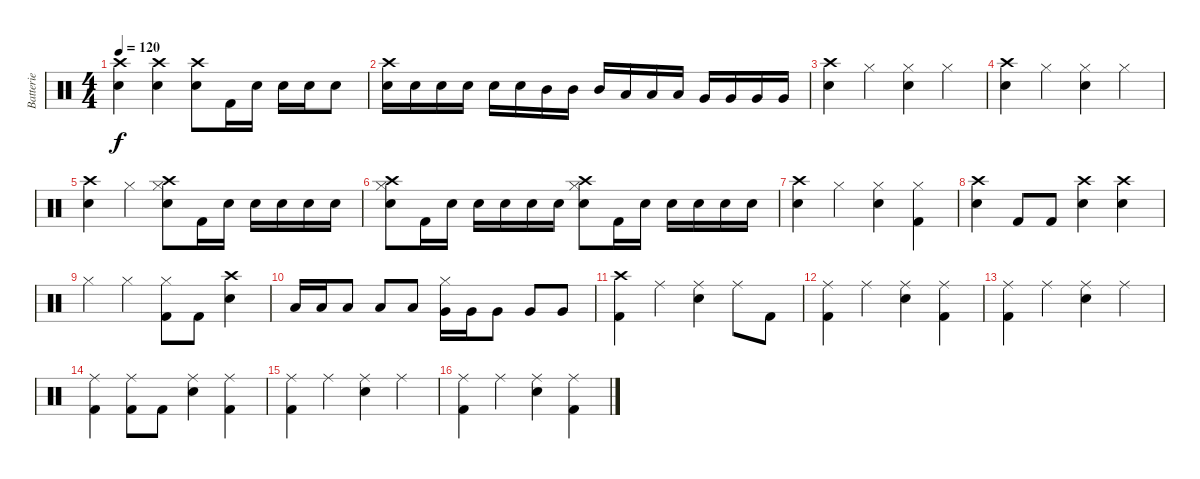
\track ("Batterie" "Batterie") {instrument percussion}
\staff {score}
\articulation defaults
\ts (4 4)
\tempo 120
\clef neutral
\ks c
("Crash high (hit)" "Snare (hit) 2").4{dy f} ("Crash high (hit)" "Snare (hit) 2").4 ("Crash high (hit)" "Snare (hit) 2").8 "Kick (hit) 2".16 "Snare (hit) 2".16 "Snare (hit) 2".16 "Snare (hit) 2".16 "Snare (hit) 2".8 |
("Crash high (hit)" "Snare (hit) 2").16 "Snare (hit) 2".16 "Snare (hit) 2".16 "Snare (hit) 2".16 "Snare (hit) 2".16 "Snare (hit) 2".16 "Mid Tom (hit)".16 "Mid Tom (hit)".16 "Mid Tom (hit)".16 "Low Tom (hit)".16 "Low Tom (hit)".16 "Low Tom (hit)".16 "Very Low Tom (hit)".16 "Very Low Tom (hit)".16 "Very Low Tom (hit)".16 "Very Low Tom (hit)".16 |
("Crash high (hit)" "Snare (hit) 2").4 "Hi-Hat (closed)".4 ("Hi-Hat (closed)" "Snare (hit) 2").4 "Hi-Hat (closed)".4 |
("Crash high (hit)" "Snare (hit) 2").4 "Hi-Hat (closed)".4 ("Hi-Hat (closed)" "Snare (hit) 2").4 "Hi-Hat (closed)".4 |
("Crash high (hit)" "Snare (hit) 2").4 "Hi-Hat (closed)".4 ("Crash high (hit)" "Snare (hit) 2" "Hi-Hat (closed)").8 "Kick (hit) 2".16 "Snare (hit) 2".16 "Snare (hit) 2".16 "Snare (hit) 2".16 "Snare (hit) 2".16 "Snare (hit) 2".16 |
("Crash high (hit)" "Snare (hit) 2" "Hi-Hat (closed)").8 "Kick (hit) 2".16 "Snare (hit) 2".16 "Snare (hit) 2".16 "Snare (hit) 2".16 "Snare (hit) 2".16 "Snare (hit) 2".16 ("Crash high (hit)" "Snare (hit) 2" "Hi-Hat (closed)").8 "Kick (hit) 2".16 "Snare (hit) 2".16 "Snare (hit) 2".16 "Snare (hit) 2".16 "Snare (hit) 2".16 "Snare (hit) 2".16 |
("Crash high (hit)" "Snare (hit) 2").4 "Hi-Hat (closed)".4 ("Hi-Hat (closed)" "Snare (hit) 2").4 ("Hi-Hat (closed)" "Kick (hit) 2").4 |
("Crash high (hit)" "Snare (hit) 2").4 "Kick (hit) 2".8 "Kick (hit) 2".8 ("Crash high (hit)" "Snare (hit) 2").4 ("Crash high (hit)" "Snare (hit) 2").4 |
"Hi-Hat (closed)".4 "Hi-Hat (closed)".4 ("Hi-Hat (closed)" "Kick (hit) 2").8 "Kick (hit) 2".8 ("Crash high (hit)" "Snare (hit) 2").4 |
"Low Tom (hit)".16 "Low Tom (hit)".16 "Low Tom (hit)".8 "Low Tom (hit)".8 "Low Tom (hit)".8 ("Hi-Hat (closed)" "Very Low Tom (hit)").16 "Very Low Tom (hit)".16 "Very Low Tom (hit)".8 "Very Low Tom (hit)".8 "Very Low Tom (hit)".8 |
("Crash high (hit)" "Kick (hit) 2").4 "Ride (middle)".4 ("Ride (middle)" "Snare (hit) 2").4 "Ride (middle)".8 "Kick (hit) 2".8 |
("Ride (middle)" "Kick (hit) 2").4 "Ride (middle)".4 ("Ride (middle)" "Snare (hit) 2").4 ("Ride (middle)" "Kick (hit) 2").4 |
("Ride (middle)" "Kick (hit) 2").4 "Ride (middle)".4 ("Ride (middle)" "Snare (hit) 2").4 "Ride (middle)".4 |
("Ride (middle)" "Kick (hit) 2").4 ("Ride (middle)" "Kick (hit) 2").8 "Kick (hit) 2".8 ("Ride (middle)" "Snare (hit) 2").4 ("Ride (middle)" "Kick (hit) 2").4 |
("Ride (middle)" "Kick (hit) 2").4 "Ride (middle)".4 ("Ride (middle)" "Snare (hit) 2").4 "Ride (middle)".4 |
("Ride (middle)" "Kick (hit) 2").4 "Ride (middle)".4 ("Ride (middle)" "Snare (hit) 2").4 ("Ride (middle)" "Kick (hit) 2").4
